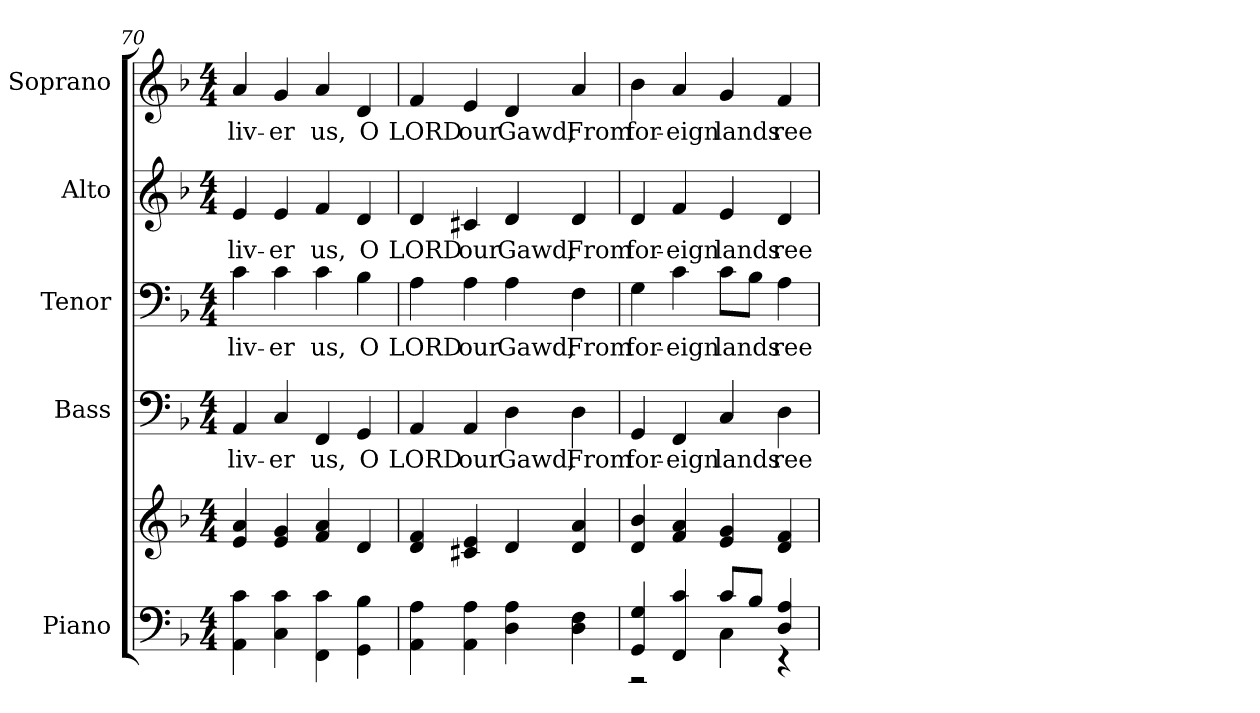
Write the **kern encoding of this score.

**kern	**kern	**kern	**text	**kern	**text	**kern	**text	**kern	**text
*part5	*part5	*part4	*part4	*part3	*part3	*part2	*part2	*part1	*part1
*staff6	*staff5	*staff4	*staff4	*staff3	*staff3	*staff2	*staff2	*staff1	*staff1
*I"Piano	*	*I"Bass	*	*I"Tenor	*	*I"Alto	*	*I"Soprano	*
*I'Pno.	*	*I'B.	*	*I'T.	*	*I'A.	*	*I'S.	*
!!LO:PB:g=z
*clefF4	*clefG2	*clefF4	*	*clefF4	*	*clefG2	*	*clefG2	*
*k[b-]	*k[b-]	*k[b-]	*	*k[b-]	*	*k[b-]	*	*k[b-]	*
*F:	*F:	*F:	*	*F:	*	*F:	*	*F:	*
*M4/4	*M4/4	*M4/4	*	*M4/4	*	*M4/4	*	*M4/4	*
=70	=70	=70	=70	=70	=70	=70	=70	=70	=70
!	!	!	!LO:LY:b:color=#000000	!	!	!	!	!	!
!	!	!	!	!	!LO:LY:b:color=#000000	!	!	!	!
!	!	!	!	!	!	!	!LO:LY:b:color=#000000	!	!
!	!	!	!	!	!	!	!	!	!LO:LY:b:color=#000000
4AAi\ 4ci	4ei/ 4ai	4AAi/	liv-	4ci\	liv-	4ei/	liv-	4ai/	liv-
!	!	!	!LO:LY:b:color=#000000	!	!	!	!	!	!
!	!	!	!	!	!LO:LY:b:color=#000000	!	!	!	!
!	!	!	!	!	!	!	!LO:LY:b:color=#000000	!	!
!	!	!	!	!	!	!	!	!	!LO:LY:b:color=#000000
4Ci\ 4ci	4ei/ 4gi	4Ci/	-er	4ci\	-er	4ei/	-er	4gi/	-er
!	!	!	!LO:LY:b:color=#000000	!	!	!	!	!	!
!	!	!	!	!	!LO:LY:b:color=#000000	!	!	!	!
!	!	!	!	!	!	!	!LO:LY:b:color=#000000	!	!
!	!	!	!	!	!	!	!	!	!LO:LY:b:color=#000000
4FFi\ 4ci	4fi/ 4ai	4FFi/	us,	4ci\	us,	4fi/	us,	4ai/	us,
!	!	!	!LO:LY:b:color=#000000	!	!	!	!	!	!
!	!	!	!	!	!LO:LY:b:color=#000000	!	!	!	!
!	!	!	!	!	!	!	!LO:LY:b:color=#000000	!	!
!	!	!	!	!	!	!	!	!	!LO:LY:b:color=#000000
4GGi\ 4B-i	4di/	4GGi/	O	4B-i\	O	4di/	O	4di/	O
=71	=71	=71	=71	=71	=71	=71	=71	=71	=71
!	!	!	!LO:LY:b:color=#000000	!	!	!	!	!	!
!	!	!	!	!	!LO:LY:b:color=#000000	!	!	!	!
!	!	!	!	!	!	!	!LO:LY:b:color=#000000	!	!
!	!	!	!	!	!	!	!	!	!LO:LY:b:color=#000000
4AAi\ 4Ai	4di/ 4fi	4AAi/	LORD	4Ai\	LORD	4di/	LORD	4fi/	LORD
!	!	!	!LO:LY:b:color=#000000	!	!	!	!	!	!
!	!	!	!	!	!LO:LY:b:color=#000000	!	!	!	!
!	!	!	!	!	!	!	!LO:LY:b:color=#000000	!	!
!	!	!	!	!	!	!	!	!	!LO:LY:b:color=#000000
4AAi\ 4Ai	4c#Xi/ 4ei	4AAi/	our	4Ai\	our	4c#Xi/	our	4ei/	our
!	!	!	!LO:LY:b:color=#000000	!	!	!	!	!	!
!	!	!	!	!	!LO:LY:b:color=#000000	!	!	!	!
!	!	!	!	!	!	!	!LO:LY:b:color=#000000	!	!
!	!	!	!	!	!	!	!	!	!LO:LY:b:color=#000000
4Di\ 4Ai	4di/	4Di\	Gawd;	4Ai\	Gawd;	4di/	Gawd;	4di/	Gawd;
!	!	!	!LO:LY:b:color=#000000	!	!	!	!	!	!
!	!	!	!	!	!LO:LY:b:color=#000000	!	!	!	!
!	!	!	!	!	!	!	!LO:LY:b:color=#000000	!	!
!	!	!	!	!	!	!	!	!	!LO:LY:b:color=#000000
4Di\ 4Fi	4di/ 4ai	4Di\	From	4Fi\	From	4di/	From	4ai/	From
=72	=72	=72	=72	=72	=72	=72	=72	=72	=72
*^	*	*	*	*	*	*	*	*	*
!	!	!	!	!LO:LY:b:color=#000000	!	!	!	!	!	!
!	!	!	!	!	!	!LO:LY:b:color=#000000	!	!	!	!
!	!	!	!	!	!	!	!	!LO:LY:b:color=#000000	!	!
!	!	!	!	!	!	!	!	!	!	!LO:LY:b:color=#000000
4GGi/ 4Gi	2r	4di/ 4b-i	4GGi/	for-	4Gi\	for-	4di/	for-	4b-i\	for-
!	!	!	!	!LO:LY:b:color=#000000	!	!	!	!	!	!
!	!	!	!	!	!	!LO:LY:b:color=#000000	!	!	!	!
!	!	!	!	!	!	!	!	!LO:LY:b:color=#000000	!	!
!	!	!	!	!	!	!	!	!	!	!LO:LY:b:color=#000000
4FFi/ 4ci	.	4fi/ 4ai	4FFi/	-eign	4ci\	-eign	4fi/	-eign	4ai/	-eign
!	!	!	!	!LO:LY:b:color=#000000	!	!	!	!	!	!
!	!	!	!	!	!	!LO:LY:b:color=#000000	!	!	!	!
!	!	!	!	!	!	!	!	!LO:LY:b:color=#000000	!	!
!	!	!	!	!	!	!	!	!	!	!LO:LY:b:color=#000000
8ci/L	4Ci\	4ei/ 4gi	4Ci/	lands	8ci\L	lands	4ei/	lands	4gi/	lands
8B-i/J	.	.	.	.	8B-i\J	.	.	.	.	.
!	!	!	!	!LO:LY:b:color=#000000	!	!	!	!	!	!
!	!	!	!	!	!	!LO:LY:b:color=#000000	!	!	!	!
!	!	!	!	!	!	!	!	!LO:LY:b:color=#000000	!	!
!	!	!	!	!	!	!	!	!	!	!LO:LY:b:color=#000000
4Di/ 4Ai	4r	4di/ 4fi	4Di\	ree	4Ai\	ree	4di/	ree	4fi/	ree
*v	*v	*	*	*	*	*	*	*	*	*
=	=	=	=	=	=	=	=	=	=
*-	*-	*-	*-	*-	*-	*-	*-	*-	*-
